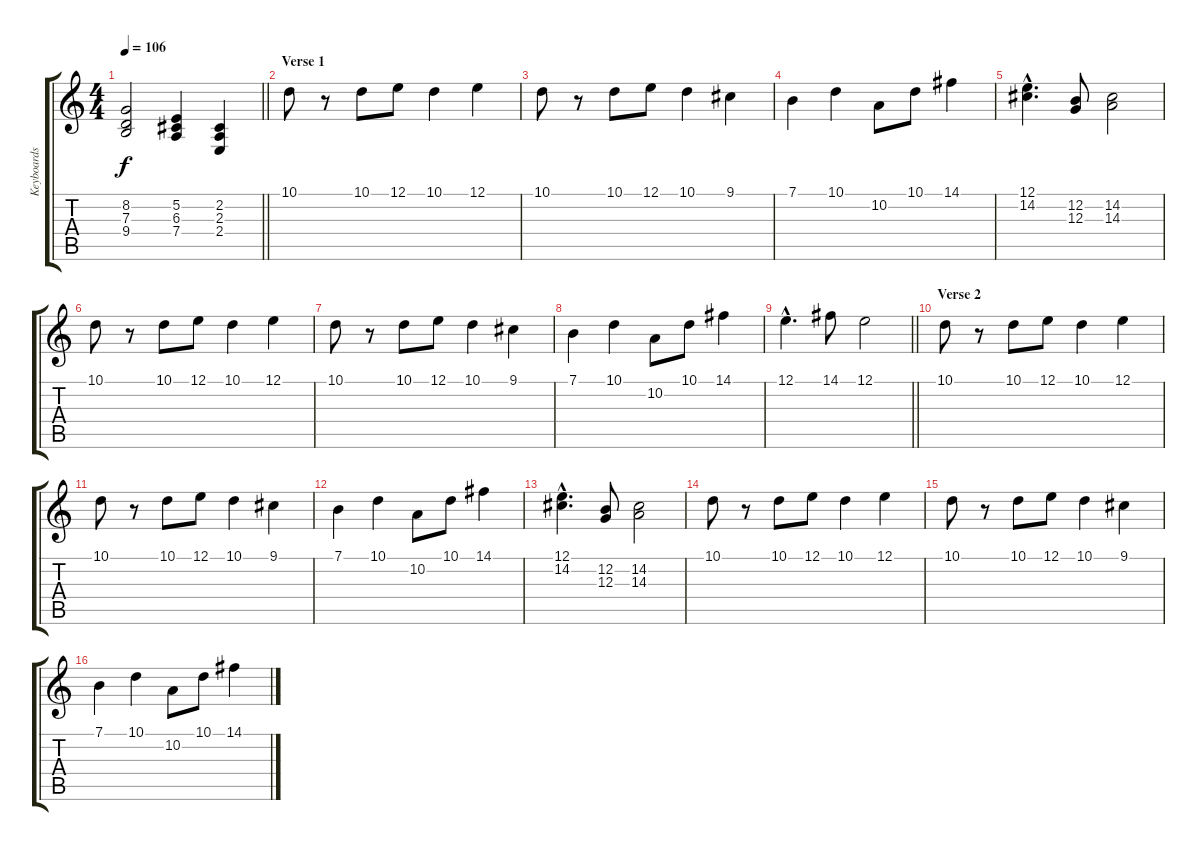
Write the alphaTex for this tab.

\track ("Keyboards" "Keyboards") {instrument choiraahs}
\staff {score tabs}
\tuning (E4 B3 G3 D3 A2 E2) {hide}
\ts (4 4)
\tempo 106
\clef g2
\barLineRight lightlight
\ks c
(8.2{t} 7.3{t} 9.4{t}).2{dy f} (5.2 6.3 7.4).4 (2.2 2.3 2.4).4 |
\section ("" "Verse 1")
10.1.8{instrument stringensemble1} r.8 10.1.8 12.1.8 10.1.4 12.1.4 |
10.1.8 r.8 10.1.8 12.1.8 10.1.4 9.1.4 |
7.1.4 10.1.4 10.2.8 10.1.8 14.1.4 |
(12.1{hac} 14.2{hac}).4{d} (12.2 12.3).8 (14.2 14.3).2 |
10.1.8 r.8 10.1.8 12.1.8 10.1.4 12.1.4 |
10.1.8 r.8 10.1.8 12.1.8 10.1.4 9.1.4 |
7.1.4 10.1.4 10.2.8 10.1.8 14.1.4 |
\barLineRight lightlight
12.1{hac}.4{d} 14.1.8 12.1.2 |
\section ("" "Verse 2")
10.1.8 r.8 10.1.8 12.1.8 10.1.4 12.1.4 |
10.1.8 r.8 10.1.8 12.1.8 10.1.4 9.1.4 |
7.1.4 10.1.4 10.2.8 10.1.8 14.1.4 |
(12.1{hac} 14.2{hac}).4{d} (12.2 12.3).8 (14.2 14.3).2 |
10.1.8 r.8 10.1.8 12.1.8 10.1.4 12.1.4 |
10.1.8 r.8 10.1.8 12.1.8 10.1.4 9.1.4 |
7.1.4 10.1.4 10.2.8 10.1.8 14.1.4
